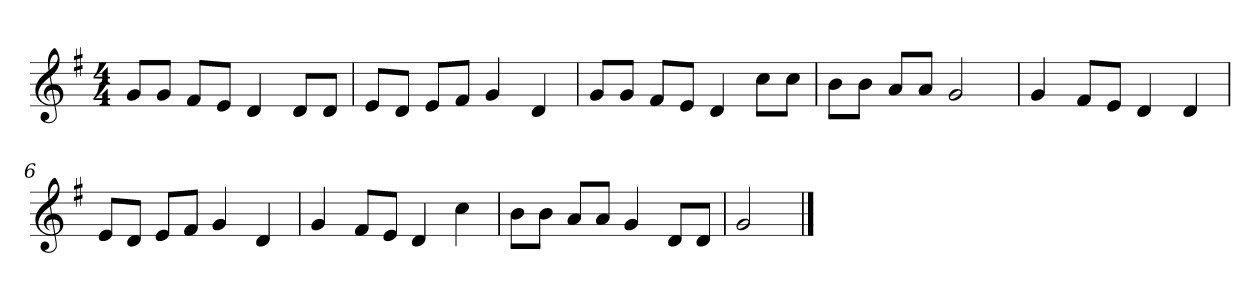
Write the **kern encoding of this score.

**kern
*part1
*staff1
*k[f#]
*M4/4
*MM120
=1
8gL
8gJ
8f#L
8eJ
4d
8dL
8dJ
=2
8eL
8dJ
8eL
8f#J
4g
4d
=3
8gL
8gJ
8f#L
8eJ
4d
8ccL
8ccJ
=4
8bL
8bJ
8aL
8aJ
2g
=5
4g
8f#L
8eJ
4d
4d
=6
8eL
8dJ
8eL
8f#J
4g
4d
=7
4g
8f#L
8eJ
4d
4cc
=8
8bL
8bJ
8aL
8aJ
4g
8dL
8dJ
=9
2g
==
*-
